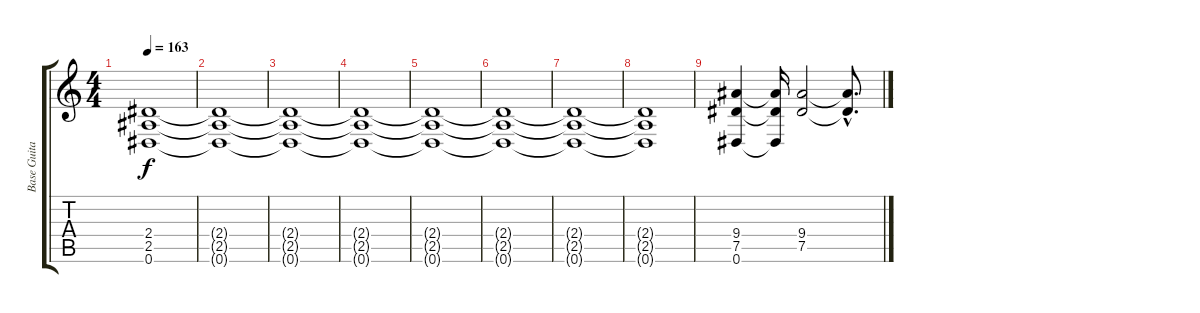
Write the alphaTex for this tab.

\track ("Base Guitar" "Base Guita") {instrument distortionguitar}
\staff {score tabs}
\tuning (Eb4 Bb3 Gb3 Db3 Ab2 Eb2) {hide}
\ts (4 4)
\tempo 163
\clef g2
\ks c
(2.4{t} 2.5{t} 0.6{t}).1{dy f} |
(2.4{t} 2.5{t} 0.6{t}).1 |
(2.4{t} 2.5{t} 0.6{t}).1 |
(2.4{t} 2.5{t} 0.6{t}).1 |
(2.4{t} 2.5{t} 0.6{t}).1 |
(2.4{t} 2.5{t} 0.6{t}).1 |
(2.4{t} 2.5{t} 0.6{t}).1 |
(2.4{t} 2.5{t} 0.6{t}).1 |
(9.4 7.5 0.6).4 (9.4{t} 7.5{t} 0.6{t}).16 (9.4 7.5).2 (9.4{hac t} 7.5{hac t}).8{d}
